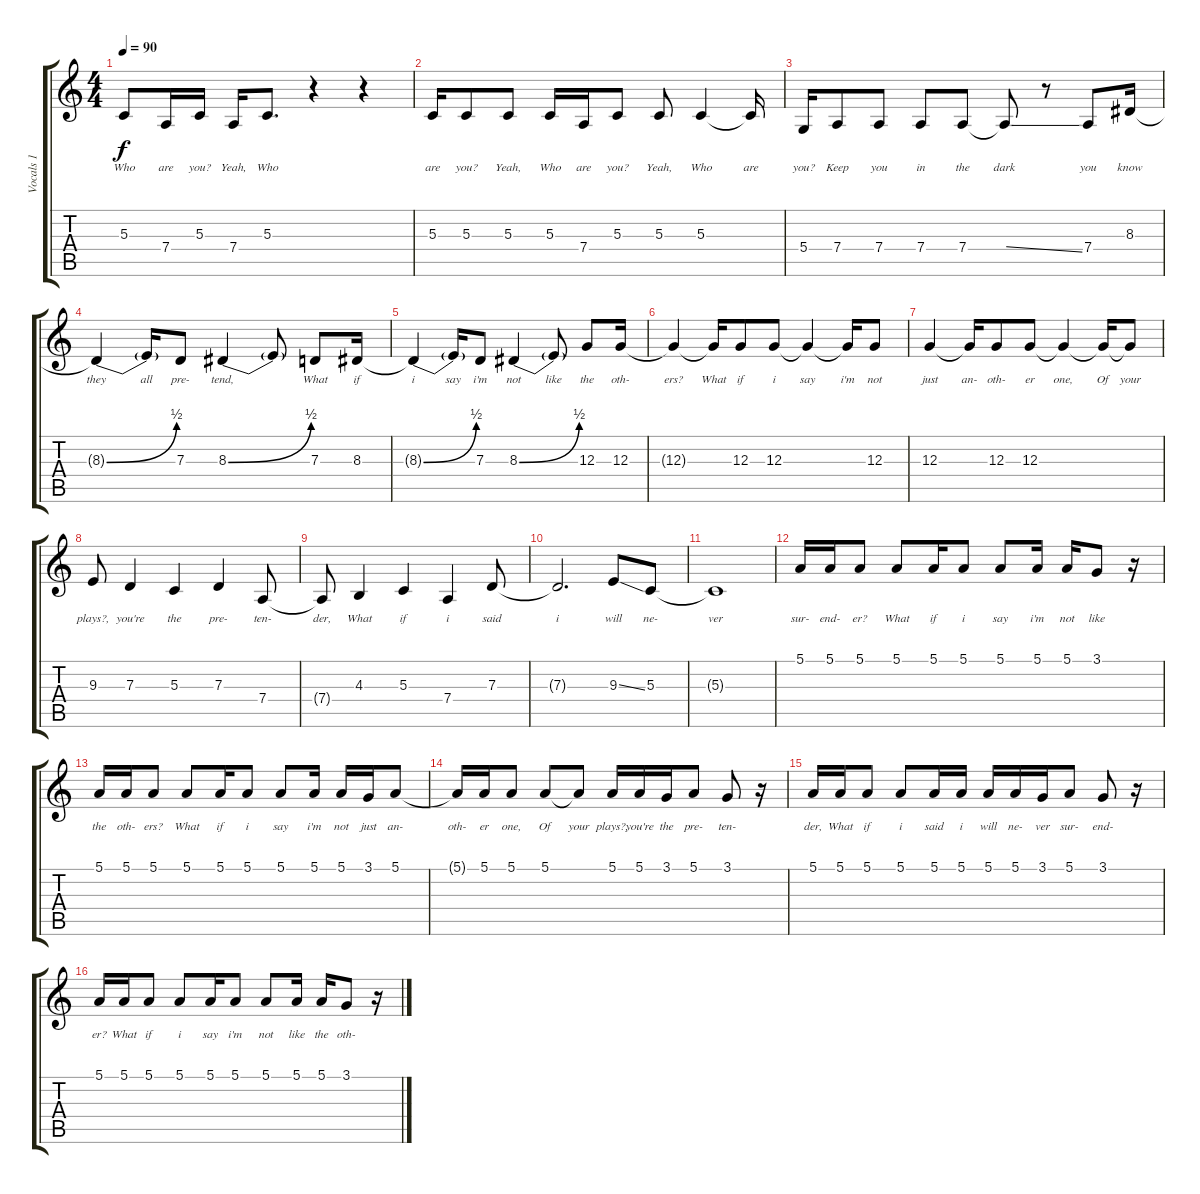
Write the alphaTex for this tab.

\track ("Vocals 1" "Vocals 1") {instrument flute}
\staff {score tabs}
\tuning (E4 B3 G3 D3 A2 E2) {hide}
\ts (4 4)
\tempo 90
\clef g2
\ks c
5.3.8{lyrics (0 "Who") lyrics (1 "") lyrics (2 "") lyrics (3 "") lyrics (4 "") dy f} 7.4.16{lyrics (0 "are") lyrics (1 "") lyrics (2 "") lyrics (3 "") lyrics (4 "")} 5.3.16{lyrics (0 "you?") lyrics (1 "") lyrics (2 "") lyrics (3 "") lyrics (4 "")} 7.4.16{lyrics (0 "Yeah,") lyrics (1 "") lyrics (2 "") lyrics (3 "") lyrics (4 "")} 5.3.8{d lyrics (0 "Who") lyrics (1 "") lyrics (2 "") lyrics (3 "") lyrics (4 "")} r.4 r.4 |
5.3.16{lyrics (0 "are") lyrics (1 "") lyrics (2 "") lyrics (3 "") lyrics (4 "")} 5.3.8{lyrics (0 "you?") lyrics (1 "") lyrics (2 "") lyrics (3 "") lyrics (4 "")} 5.3.8{lyrics (0 "Yeah,") lyrics (1 "") lyrics (2 "") lyrics (3 "") lyrics (4 "")} 5.3.16{lyrics (0 "Who") lyrics (1 "") lyrics (2 "") lyrics (3 "") lyrics (4 "")} 7.4.16{lyrics (0 "are") lyrics (1 "") lyrics (2 "") lyrics (3 "") lyrics (4 "")} 5.3.8{lyrics (0 "you?") lyrics (1 "") lyrics (2 "") lyrics (3 "") lyrics (4 "")} 5.3.8{lyrics (0 "Yeah,") lyrics (1 "") lyrics (2 "") lyrics (3 "") lyrics (4 "")} 5.3.4{lyrics (0 "Who") lyrics (1 "") lyrics (2 "") lyrics (3 "") lyrics (4 "")} 5.3{t}.16{lyrics (0 "are") lyrics (1 "") lyrics (2 "") lyrics (3 "") lyrics (4 "")} |
5.4.16{lyrics (0 "you?") lyrics (1 "") lyrics (2 "") lyrics (3 "") lyrics (4 "")} 7.4.8{lyrics (0 "Keep") lyrics (1 "") lyrics (2 "") lyrics (3 "") lyrics (4 "")} 7.4.8{lyrics (0 "you") lyrics (1 "") lyrics (2 "") lyrics (3 "") lyrics (4 "")} 7.4.8{lyrics (0 "in") lyrics (1 "") lyrics (2 "") lyrics (3 "") lyrics (4 "")} 7.4.8{lyrics (0 "the") lyrics (1 "") lyrics (2 "") lyrics (3 "") lyrics (4 "")} 7.4{ss t}.8{lyrics (0 "dark") lyrics (1 "") lyrics (2 "") lyrics (3 "") lyrics (4 "")} r.8 7.4.8{lyrics (0 "you") lyrics (1 "") lyrics (2 "") lyrics (3 "") lyrics (4 "")} 8.3.16{lyrics (0 "know") lyrics (1 "") lyrics (2 "") lyrics (3 "") lyrics (4 "")} |
8.3{be (bend 0 0 60 2) t}.4{lyrics (0 "they") lyrics (1 "") lyrics (2 "") lyrics (3 "") lyrics (4 "")} 8.3{t}.16{lyrics (0 "all") lyrics (1 "") lyrics (2 "") lyrics (3 "") lyrics (4 "")} 7.3.8{lyrics (0 "pre-") lyrics (1 "") lyrics (2 "") lyrics (3 "") lyrics (4 "")} 8.3{be (bend 0 0 60 2)}.4{lyrics (0 "tend,") lyrics (1 "") lyrics (2 "") lyrics (3 "") lyrics (4 "")} 8.3{t}.8{lyrics (0 "") lyrics (1 "") lyrics (2 "") lyrics (3 "") lyrics (4 "")} 7.3.8{lyrics (0 "What") lyrics (1 "") lyrics (2 "") lyrics (3 "") lyrics (4 "")} 8.3.16{lyrics (0 "if") lyrics (1 "") lyrics (2 "") lyrics (3 "") lyrics (4 "")} |
8.3{be (bend 0 0 60 2) t}.4{lyrics (0 "i") lyrics (1 "") lyrics (2 "") lyrics (3 "") lyrics (4 "")} 8.3{t}.16{lyrics (0 "say") lyrics (1 "") lyrics (2 "") lyrics (3 "") lyrics (4 "")} 7.3.8{lyrics (0 "i'm") lyrics (1 "") lyrics (2 "") lyrics (3 "") lyrics (4 "")} 8.3{be (bend 0 0 60 2)}.4{lyrics (0 "not") lyrics (1 "") lyrics (2 "") lyrics (3 "") lyrics (4 "")} 8.3{t}.8{lyrics (0 "like") lyrics (1 "") lyrics (2 "") lyrics (3 "") lyrics (4 "")} 12.3.8{lyrics (0 "the") lyrics (1 "") lyrics (2 "") lyrics (3 "") lyrics (4 "")} 12.3.16{lyrics (0 "oth-") lyrics (1 "") lyrics (2 "") lyrics (3 "") lyrics (4 "")} |
12.3{t}.4{lyrics (0 "ers?") lyrics (1 "") lyrics (2 "") lyrics (3 "") lyrics (4 "")} 12.3{t}.16{lyrics (0 "What") lyrics (1 "") lyrics (2 "") lyrics (3 "") lyrics (4 "")} 12.3.8{lyrics (0 "if") lyrics (1 "") lyrics (2 "") lyrics (3 "") lyrics (4 "")} 12.3.8{lyrics (0 "i") lyrics (1 "") lyrics (2 "") lyrics (3 "") lyrics (4 "")} 12.3{t}.4{lyrics (0 "say") lyrics (1 "") lyrics (2 "") lyrics (3 "") lyrics (4 "")} 12.3{t}.16{lyrics (0 "i'm") lyrics (1 "") lyrics (2 "") lyrics (3 "") lyrics (4 "")} 12.3.8{lyrics (0 "not") lyrics (1 "") lyrics (2 "") lyrics (3 "") lyrics (4 "")} |
12.3.4{lyrics (0 "just") lyrics (1 "") lyrics (2 "") lyrics (3 "") lyrics (4 "")} 12.3{t}.16{lyrics (0 "an-") lyrics (1 "") lyrics (2 "") lyrics (3 "") lyrics (4 "")} 12.3.8{lyrics (0 "oth-") lyrics (1 "") lyrics (2 "") lyrics (3 "") lyrics (4 "")} 12.3.8{lyrics (0 "er") lyrics (1 "") lyrics (2 "") lyrics (3 "") lyrics (4 "")} 12.3{t}.4{lyrics (0 "one,") lyrics (1 "") lyrics (2 "") lyrics (3 "") lyrics (4 "")} 12.3{t}.16{lyrics (0 "Of") lyrics (1 "") lyrics (2 "") lyrics (3 "") lyrics (4 "")} 12.3{t}.8{lyrics (0 "your") lyrics (1 "") lyrics (2 "") lyrics (3 "") lyrics (4 "")} |
9.3.8{lyrics (0 "plays?,") lyrics (1 "") lyrics (2 "") lyrics (3 "") lyrics (4 "")} 7.3.4{lyrics (0 "you're") lyrics (1 "") lyrics (2 "") lyrics (3 "") lyrics (4 "")} 5.3.4{lyrics (0 "the") lyrics (1 "") lyrics (2 "") lyrics (3 "") lyrics (4 "")} 7.3.4{lyrics (0 "pre-") lyrics (1 "") lyrics (2 "") lyrics (3 "") lyrics (4 "")} 7.4.8{lyrics (0 "ten-") lyrics (1 "") lyrics (2 "") lyrics (3 "") lyrics (4 "")} |
7.4{t}.8{lyrics (0 "der,") lyrics (1 "") lyrics (2 "") lyrics (3 "") lyrics (4 "")} 4.3.4{lyrics (0 "What") lyrics (1 "") lyrics (2 "") lyrics (3 "") lyrics (4 "")} 5.3.4{lyrics (0 "if") lyrics (1 "") lyrics (2 "") lyrics (3 "") lyrics (4 "")} 7.4.4{lyrics (0 "i") lyrics (1 "") lyrics (2 "") lyrics (3 "") lyrics (4 "")} 7.3.8{lyrics (0 "said") lyrics (1 "") lyrics (2 "") lyrics (3 "") lyrics (4 "")} |
7.3{t}.2{d lyrics (0 "i") lyrics (1 "") lyrics (2 "") lyrics (3 "") lyrics (4 "")} 9.3{ss}.8{lyrics (0 "will") lyrics (1 "") lyrics (2 "") lyrics (3 "") lyrics (4 "")} 5.3.8{lyrics (0 "ne-") lyrics (1 "") lyrics (2 "") lyrics (3 "") lyrics (4 "")} |
5.3{t}.1{lyrics (0 "ver") lyrics (1 "") lyrics (2 "") lyrics (3 "") lyrics (4 "")} |
5.1.16{lyrics (0 "sur-") lyrics (1 "") lyrics (2 "") lyrics (3 "") lyrics (4 "")} 5.1.16{lyrics (0 "end-") lyrics (1 "") lyrics (2 "") lyrics (3 "") lyrics (4 "")} 5.1.8{lyrics (0 "er?") lyrics (1 "") lyrics (2 "") lyrics (3 "") lyrics (4 "")} 5.1.8{lyrics (0 "What") lyrics (1 "") lyrics (2 "") lyrics (3 "") lyrics (4 "")} 5.1.16{lyrics (0 "if") lyrics (1 "") lyrics (2 "") lyrics (3 "") lyrics (4 "")} 5.1.8{lyrics (0 "i") lyrics (1 "") lyrics (2 "") lyrics (3 "") lyrics (4 "")} 5.1.8{lyrics (0 "say") lyrics (1 "") lyrics (2 "") lyrics (3 "") lyrics (4 "")} 5.1.16{lyrics (0 "i'm") lyrics (1 "") lyrics (2 "") lyrics (3 "") lyrics (4 "")} 5.1.16{lyrics (0 "not") lyrics (1 "") lyrics (2 "") lyrics (3 "") lyrics (4 "")} 3.1.8{lyrics (0 "like") lyrics (1 "") lyrics (2 "") lyrics (3 "") lyrics (4 "")} r.16 |
5.1.16{lyrics (0 "the") lyrics (1 "") lyrics (2 "") lyrics (3 "") lyrics (4 "")} 5.1.16{lyrics (0 "oth-") lyrics (1 "") lyrics (2 "") lyrics (3 "") lyrics (4 "")} 5.1.8{lyrics (0 "ers?") lyrics (1 "") lyrics (2 "") lyrics (3 "") lyrics (4 "")} 5.1.8{lyrics (0 "What") lyrics (1 "") lyrics (2 "") lyrics (3 "") lyrics (4 "")} 5.1.16{lyrics (0 "if") lyrics (1 "") lyrics (2 "") lyrics (3 "") lyrics (4 "")} 5.1.8{lyrics (0 "i") lyrics (1 "") lyrics (2 "") lyrics (3 "") lyrics (4 "")} 5.1.8{lyrics (0 "say") lyrics (1 "") lyrics (2 "") lyrics (3 "") lyrics (4 "")} 5.1.16{lyrics (0 "i'm") lyrics (1 "") lyrics (2 "") lyrics (3 "") lyrics (4 "")} 5.1.16{lyrics (0 "not") lyrics (1 "") lyrics (2 "") lyrics (3 "") lyrics (4 "")} 3.1.16{lyrics (0 "just") lyrics (1 "") lyrics (2 "") lyrics (3 "") lyrics (4 "")} 5.1.8{lyrics (0 "an-") lyrics (1 "") lyrics (2 "") lyrics (3 "") lyrics (4 "")} |
5.1{t}.16{lyrics (0 "oth-") lyrics (1 "") lyrics (2 "") lyrics (3 "") lyrics (4 "")} 5.1.16{lyrics (0 "er") lyrics (1 "") lyrics (2 "") lyrics (3 "") lyrics (4 "")} 5.1.8{lyrics (0 "one,") lyrics (1 "") lyrics (2 "") lyrics (3 "") lyrics (4 "")} 5.1.8{lyrics (0 "Of") lyrics (1 "") lyrics (2 "") lyrics (3 "") lyrics (4 "")} 5.1{t}.8{lyrics (0 "your") lyrics (1 "") lyrics (2 "") lyrics (3 "") lyrics (4 "")} 5.1.16{lyrics (0 "plays?,") lyrics (1 "") lyrics (2 "") lyrics (3 "") lyrics (4 "")} 5.1.16{lyrics (0 "you're") lyrics (1 "") lyrics (2 "") lyrics (3 "") lyrics (4 "")} 3.1.16{lyrics (0 "the") lyrics (1 "") lyrics (2 "") lyrics (3 "") lyrics (4 "")} 5.1.8{lyrics (0 "pre-") lyrics (1 "") lyrics (2 "") lyrics (3 "") lyrics (4 "")} 3.1.8{lyrics (0 "ten-") lyrics (1 "") lyrics (2 "") lyrics (3 "") lyrics (4 "")} r.16 |
5.1.16{lyrics (0 "der,") lyrics (1 "") lyrics (2 "") lyrics (3 "") lyrics (4 "")} 5.1.16{lyrics (0 "What") lyrics (1 "") lyrics (2 "") lyrics (3 "") lyrics (4 "")} 5.1.8{lyrics (0 "if") lyrics (1 "") lyrics (2 "") lyrics (3 "") lyrics (4 "")} 5.1.8{lyrics (0 "i") lyrics (1 "") lyrics (2 "") lyrics (3 "") lyrics (4 "")} 5.1.16{lyrics (0 "said") lyrics (1 "") lyrics (2 "") lyrics (3 "") lyrics (4 "")} 5.1.16{lyrics (0 "i") lyrics (1 "") lyrics (2 "") lyrics (3 "") lyrics (4 "")} 5.1.16{lyrics (0 "will") lyrics (1 "") lyrics (2 "") lyrics (3 "") lyrics (4 "")} 5.1.16{lyrics (0 "ne-") lyrics (1 "") lyrics (2 "") lyrics (3 "") lyrics (4 "")} 3.1.16{lyrics (0 "ver") lyrics (1 "") lyrics (2 "") lyrics (3 "") lyrics (4 "")} 5.1.8{lyrics (0 "sur-") lyrics (1 "") lyrics (2 "") lyrics (3 "") lyrics (4 "")} 3.1.8{lyrics (0 "end-") lyrics (1 "") lyrics (2 "") lyrics (3 "") lyrics (4 "")} r.16 |
5.1.16{lyrics (0 "er?") lyrics (1 "") lyrics (2 "") lyrics (3 "") lyrics (4 "")} 5.1.16{lyrics (0 "What") lyrics (1 "") lyrics (2 "") lyrics (3 "") lyrics (4 "")} 5.1.8{lyrics (0 "if") lyrics (1 "") lyrics (2 "") lyrics (3 "") lyrics (4 "")} 5.1.8{lyrics (0 "i") lyrics (1 "") lyrics (2 "") lyrics (3 "") lyrics (4 "")} 5.1.16{lyrics (0 "say") lyrics (1 "") lyrics (2 "") lyrics (3 "") lyrics (4 "")} 5.1.8{lyrics (0 "i'm") lyrics (1 "") lyrics (2 "") lyrics (3 "") lyrics (4 "")} 5.1.8{lyrics (0 "not") lyrics (1 "") lyrics (2 "") lyrics (3 "") lyrics (4 "")} 5.1.16{lyrics (0 "like") lyrics (1 "") lyrics (2 "") lyrics (3 "") lyrics (4 "")} 5.1.16{lyrics (0 "the") lyrics (1 "") lyrics (2 "") lyrics (3 "") lyrics (4 "")} 3.1.8{lyrics (0 "oth-") lyrics (1 "") lyrics (2 "") lyrics (3 "") lyrics (4 "")} r.16
